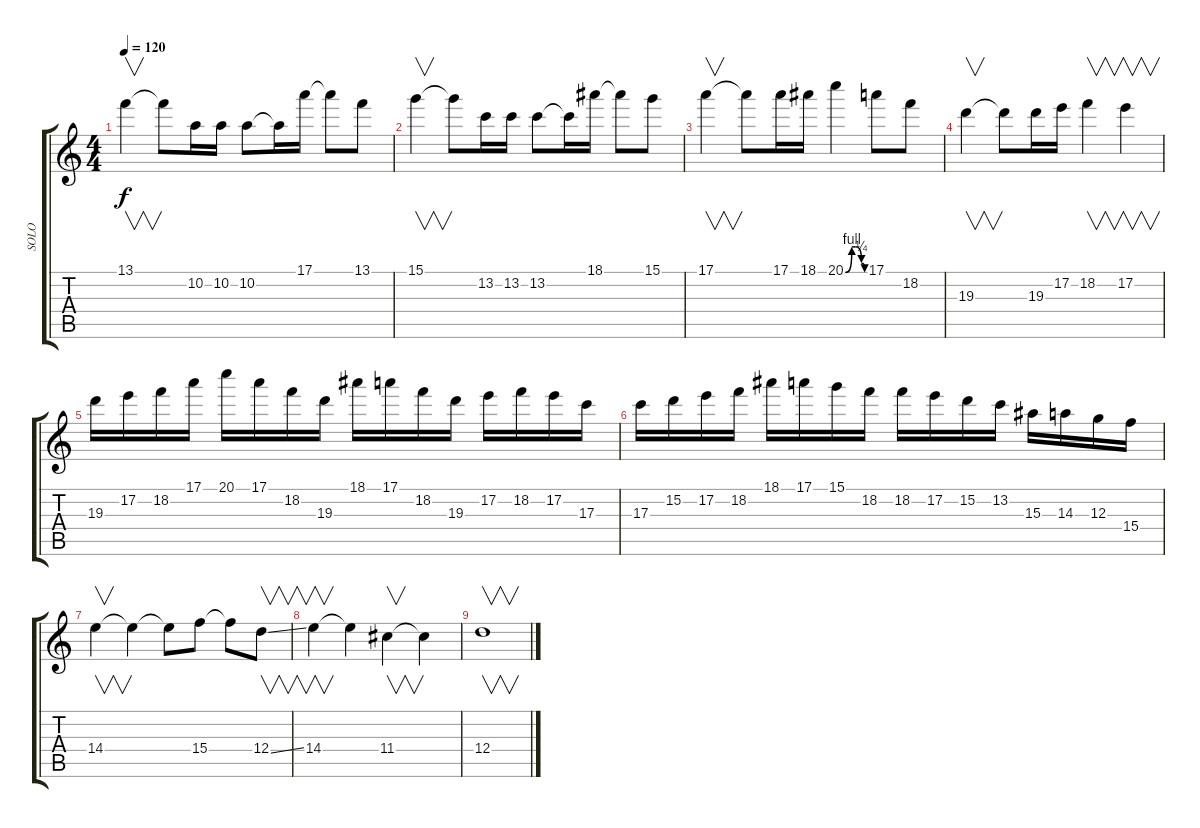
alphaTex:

\track ("SOLO" "SOLO") {instrument distortionguitar}
\staff {score tabs}
\tuning (E4 B3 G3 D3 A2 E2) {hide}
\ts (4 4)
\tempo 120
\clef g2
\ks c
13.1.4{v dy f} 13.1{t}.8 10.2.16 10.2.16 10.2.8 10.2{t}.16 17.1.16 17.1{t}.8 13.1.8 |
15.1.4{v} 15.1{t}.8 13.2.16 13.2.16 13.2.8 13.2{t}.16 18.1.16 18.1{t}.8 15.1.8 |
17.1.4{v} 17.1{t}.8 17.1.16 18.1.16 20.1{be (custom 0 0 20 4 30 4 50 1 60 0)}.4 17.1.8 18.2.8 |
19.3.4{v} 19.3{t}.8 19.3.16 17.2.16 18.2.4{v} 17.2.4{v} |
19.3.16 17.2.16 18.2.16 17.1.16 20.1.16 17.1.16 18.2.16 19.3.16 18.1.16 17.1.16 18.2.16 19.3.16 17.2.16 18.2.16 17.2.16 17.3.16 |
17.3.16 15.2.16 17.2.16 18.2.16 18.1.16 17.1.16 15.1.16 18.2.16 18.2.16 17.2.16 15.2.16 13.2.16 15.3.16 14.3.16 12.3.16 15.4.16 |
14.4.4{v} 14.4{t}.4 14.4{t}.8 15.4.8 15.4{t}.8 12.4{ss}.8{v} |
14.4.4{v} 14.4{t}.4 11.4.4{v} 11.4{t}.4 |
12.4.1{v}
